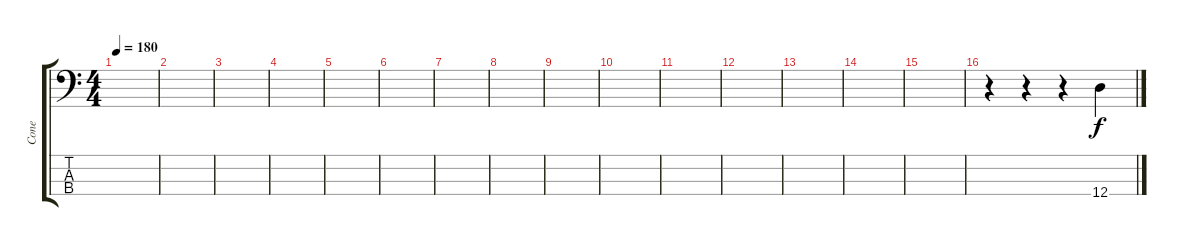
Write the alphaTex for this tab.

\track ("Cone" "Cone") {instrument electricbasspick}
\staff {score tabs}
\tuning (G2 D2 A1 D1) {hide}
\ts (4 4)
\tempo 180
\clef f4
\ks c
|
|
|
|
|
|
|
|
|
|
|
|
|
|
|
r.4 r.4 r.4 12.4{sl}.4
